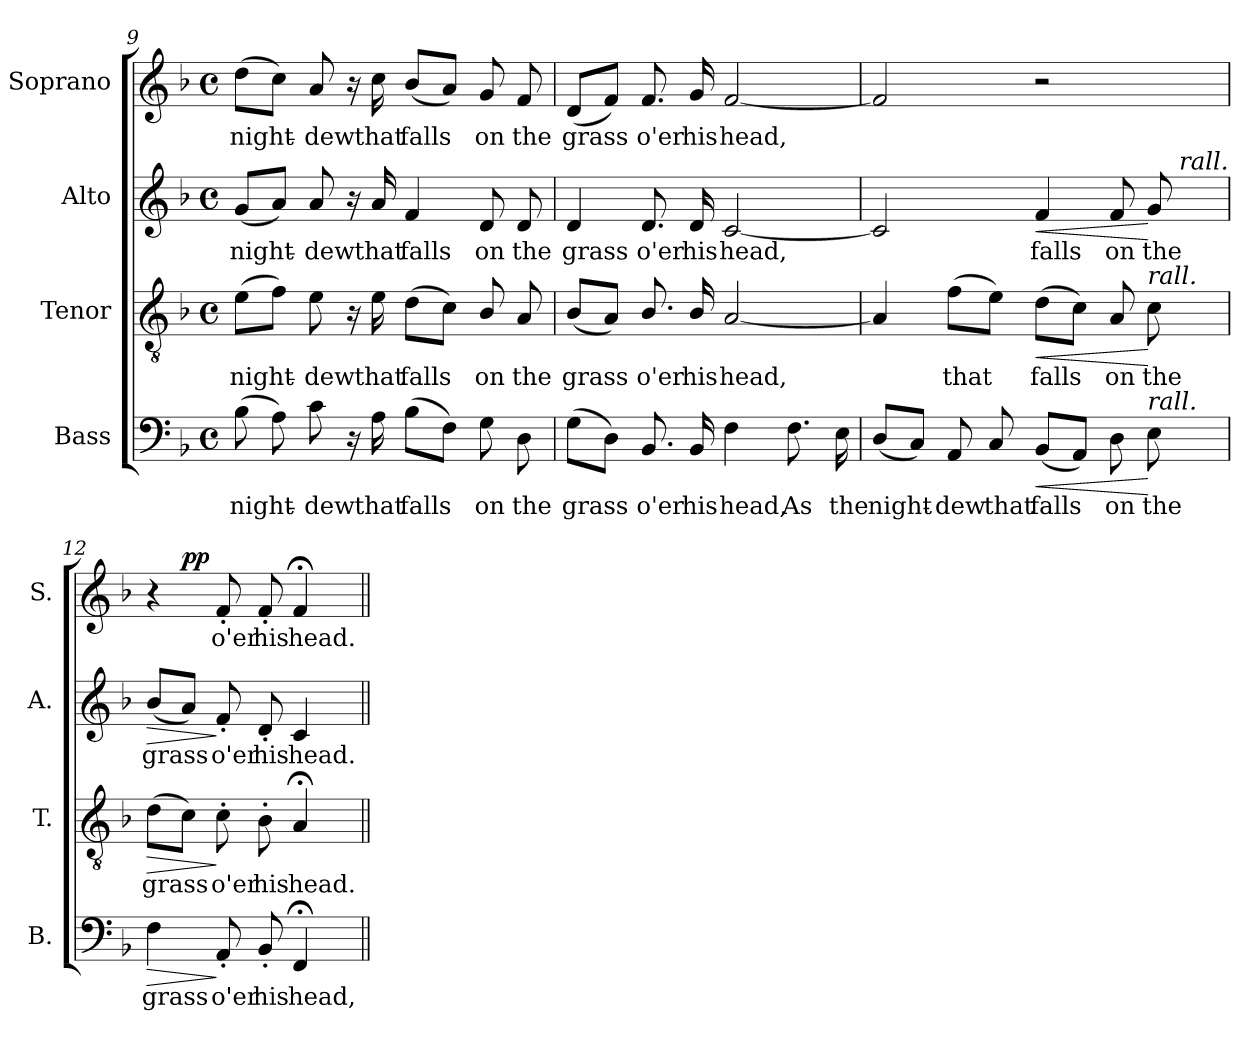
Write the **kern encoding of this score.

**kern	**text	**dynam	**kern	**text	**dynam	**kern	**text	**dynam	**kern	**text	**dynam
*part4	*part4	*part4	*part3	*part3	*part3	*part2	*part2	*part2	*part1	*part1	*part1
*staff4	*staff4	*staff4	*staff3	*staff3	*staff3	*staff2	*staff2	*staff2	*staff1	*staff1	*staff1
*I"Bass	*	*	*I"Tenor	*	*	*I"Alto	*	*	*I"Soprano	*	*
*I'B.	*	*	*I'T.	*	*	*I'A.	*	*	*I'S.	*	*
*clefF4	*	*	*clefGv2	*	*	*clefG2	*	*	*clefG2	*	*
*	*	*	*ITrd7c12	*	*	*	*	*	*	*	*
*k[b-]	*	*	*k[b-]	*	*	*k[b-]	*	*	*k[b-]	*	*
*F:	*	*	*F:	*	*	*F:	*	*	*F:	*	*
*M4/4	*	*	*M4/4	*	*	*M4/4	*	*	*M4/4	*	*
*met(c)	*	*	*met(c)	*	*	*met(c)	*	*	*met(c)	*	*
=9	=9	=9	=9	=9	=9	=9	=9	=9	=9	=9	=9
!	!LO:LY:b:color=#000000	!	!	!	!	!	!	!	!	!	!
!	!	!	!	!LO:LY:b:color=#000000	!	!	!	!	!	!	!
!	!	!	!	!	!	!	!LO:LY:b:color=#000000	!	!	!	!
!	!	!	!	!	!	!	!	!	!	!LO:LY:b:color=#000000	!
(8B-i\	night-	.	(8Ei\L	night-	.	(8gi/L	night-	.	(8ddi\L	night-	.
8Ai\)	.	.	8Fi\J)	.	.	8ai/J)	.	.	8cci\J)	.	.
!	!LO:LY:b:color=#000000	!	!	!	!	!	!	!	!	!	!
!	!	!	!	!LO:LY:b:color=#000000	!	!	!	!	!	!	!
!	!	!	!	!	!	!	!LO:LY:b:color=#000000	!	!	!	!
!	!	!	!	!	!	!	!	!	!	!LO:LY:b:color=#000000	!
8ci\	-dew	.	8Ei\	-dew	.	8ai/	-dew	.	8ai/	-dew	.
16r	.	.	16r	.	.	16r	.	.	16r	.	.
!	!LO:LY:b:color=#000000	!	!	!	!	!	!	!	!	!	!
!	!	!	!	!LO:LY:b:color=#000000	!	!	!	!	!	!	!
!	!	!	!	!	!	!	!LO:LY:b:color=#000000	!	!	!	!
!	!	!	!	!	!	!	!	!	!	!LO:LY:b:color=#000000	!
16Ai\	that	.	16Ei\	that	.	16ai/	that	.	16cci\	that	.
!	!LO:LY:b:color=#000000	!	!	!	!	!	!	!	!	!	!
!	!	!	!	!LO:LY:b:color=#000000	!	!	!	!	!	!	!
!	!	!	!	!	!	!	!LO:LY:b:color=#000000	!	!	!	!
!	!	!	!	!	!	!	!	!	!	!LO:LY:b:color=#000000	!
(8B-i\L	falls	.	(8Di\L	falls	.	4fi/	falls	.	(8b-i/L	falls	.
8Fi\J)	.	.	8Ci\J)	.	.	.	.	.	8ai/J)	.	.
!	!LO:LY:b:color=#000000	!	!	!	!	!	!	!	!	!	!
!	!	!	!	!LO:LY:b:color=#000000	!	!	!	!	!	!	!
!	!	!	!	!	!	!	!LO:LY:b:color=#000000	!	!	!	!
!	!	!	!	!	!	!	!	!	!	!LO:LY:b:color=#000000	!
8Gi\	on	.	8BB-i/	on	.	8di/	on	.	8gi/	on	.
!	!LO:LY:b:color=#000000	!	!	!	!	!	!	!	!	!	!
!	!	!	!	!LO:LY:b:color=#000000	!	!	!	!	!	!	!
!	!	!	!	!	!	!	!LO:LY:b:color=#000000	!	!	!	!
!	!	!	!	!	!	!	!	!	!	!LO:LY:b:color=#000000	!
8Di\	the	.	8AAi/	the	.	8di/	the	.	8fi/	the	.
=10	=10	=10	=10	=10	=10	=10	=10	=10	=10	=10	=10
!	!LO:LY:b:color=#000000	!	!	!	!	!	!	!	!	!	!
!	!	!	!	!LO:LY:b:color=#000000	!	!	!	!	!	!	!
!	!	!	!	!	!	!	!LO:LY:b:color=#000000	!	!	!	!
!	!	!	!	!	!	!	!	!	!	!LO:LY:b:color=#000000	!
(8Gi\L	grass	.	(8BB-i/L	grass	.	4di/	grass	.	(8di/L	grass	.
8Di\J)	.	.	8AAi/J)	.	.	.	.	.	8fi/J)	.	.
!	!LO:LY:b:color=#000000	!	!	!	!	!	!	!	!	!	!
!	!	!	!	!LO:LY:b:color=#000000	!	!	!	!	!	!	!
!	!	!	!	!	!	!	!LO:LY:b:color=#000000	!	!	!	!
!	!	!	!	!	!	!	!	!	!	!LO:LY:b:color=#000000	!
8.BB-i/	o'er	.	8.BB-i/	o'er	.	8.di/	o'er	.	8.fi/	o'er	.
!	!LO:LY:b:color=#000000	!	!	!	!	!	!	!	!	!	!
!	!	!	!	!LO:LY:b:color=#000000	!	!	!	!	!	!	!
!	!	!	!	!	!	!	!LO:LY:b:color=#000000	!	!	!	!
!	!	!	!	!	!	!	!	!	!	!LO:LY:b:color=#000000	!
16BB-i/	his	.	16BB-i/	his	.	16di/	his	.	16gi/	his	.
!	!LO:LY:b:color=#000000	!	!	!	!	!	!	!	!	!	!
!	!	!	!	!LO:LY:b:color=#000000	!	!	!	!	!	!	!
!	!	!	!	!	!	!	!LO:LY:b:color=#000000	!	!	!	!
!	!	!	!	!	!	!	!	!	!	!LO:LY:b:color=#000000	!
4Fi\	head,	.	[2AAi/	head,	.	[2ci/	head,	.	[2fi/	head,	.
!	!LO:LY:b:color=#000000	!	!	!	!	!	!	!	!	!	!
8.Fi\	As	.	.	.	.	.	.	.	.	.	.
!	!LO:LY:b:color=#000000	!	!	!	!	!	!	!	!	!	!
16Ei\	the	.	.	.	.	.	.	.	.	.	.
!!LO:LB:g=z
=11	=11	=11	=11	=11	=11	=11	=11	=11	=11	=11	=11
!	!LO:LY:b:color=#000000	!	!	!	!	!	!	!	!	!	!
*	*	*	*	*	*	*^	*	*	*	*	*
(8Di/L	night-	.	4AAi/]	.	.	2ci/]	2ryy	.	.	2fi/]	.	.
8Ci/J)	.	.	.	.	.	.	.	.	.	.	.	.
!	!LO:LY:b:color=#000000	!	!	!	!	!	!	!	!	!	!	!
!	!	!	!	!LO:LY:b:color=#000000	!	!	!	!	!	!	!	!
8AAi/	-dew	.	(8Fi\L	that	.	.	.	.	.	.	.	.
!	!LO:LY:b:color=#000000	!	!	!	!	!	!	!	!	!	!	!
8Ci/	that	.	8Ei\J)	.	.	.	.	.	.	.	.	.
!	!LO:LY:b:color=#000000	!LO:HP:b	!	!	!	!	!	!	!	!	!	!
!	!	!	!	!LO:LY:b:color=#000000	!LO:HP:b	!	!	!	!	!	!	!
!	!	!	!	!	!	!	!	!LO:LY:b:color=#000000	!LO:HP:b	!	!	!
(8BB-i/L	falls	<	(8Di\L	falls	<	4fi/	4ryy	falls	<	2r	.	.
8AAi/J)	.	.	8Ci\J)	.	.	.	.	.	.	.	.	.
!	!LO:LY:b:color=#000000	!	!	!	!	!	!	!	!	!	!	!
!	!	!	!	!LO:LY:b:color=#000000	!	!	!	!	!	!	!	!
!	!	!	!	!	!	!	!	!LO:LY:b:color=#000000	!	!	!	!
8Di\	on	.	8AAi/	on	.	8fi/	8ryy	on	.	.	.	.
!	!LO:LY:b:color=#000000	!	!	!	!	!	!	!	!	!	!	!
!	!	!	!	!LO:LY:b:color=#000000	!	!	!	!	!	!	!	!
!	!	!	!LO:TX:a:i:t=rall.	!	!	!	!	!	!	!	!	!
!LO:TX:a:i:t=rall.	!	!	!	!	!	!	!	!	!	!	!	!
!	!	!	!	!	!	!	!	!LO:LY:b:color=#000000	!	!	!	!
8Ei\	the	[	8Ci\	the	[	8gi/	32ryy	the	[	.	.	.
.	.	.	.	.	.	.	64...ryy	.	.	.	.	.
!	!	!	!	!	!	!	!LO:TX:a:i:t=rall.	!	!	!	!	!
.	.	.	.	.	.	.	16ryy	.	.	.	.	.
.	.	.	.	.	.	.	512ryy	.	.	.	.	.
*	*	*	*	*	*	*v	*v	*	*	*	*	*
=12	=12	=12	=12	=12	=12	=12	=12	=12	=12	=12	=12
*	*	*	*	*	*	*^	*	*	*	*	*
!	!LO:LY:b:color=#000000	!LO:HP:b	!	!	!	!	!	!	!	!	!	!
*	*	*	*	*	*	*v	*v	*	*	*	*	*
*	*	*	*	*	*	*^	*	*	*	*	*
!	!	!	!	!LO:LY:b:color=#000000	!LO:HP:b	!	!	!	!	!	!	!
*	*	*	*	*	*	*v	*v	*	*	*	*	*
*	*	*	*	*	*	*^	*	*	*	*	*
!	!	!	!	!	!	!	!	!	!	!LO:TX:a:i:t=rall.	!	!
!	!	!	!	!	!	!	!	!LO:LY:b:color=#000000	!LO:HP:b	!	!	!
*	*	*	*	*	*	*v	*v	*	*	*^	*	*
4Fi\	grass	>	(8Di\L	grass	>	(8b-i/L	grass	>	4r	8ryy	.	.
.	.	.	8Ci\J)	.	.	8ai/J)	.	.	.	2ryy	.	pp
!	!LO:LY:b:color=#000000	!	!	!	!	!	!	!	!	!	!	!
!	!	!	!	!LO:LY:b:color=#000000	!	!	!	!	!	!	!	!
!	!	!	!	!	!	!	!LO:LY:b:color=#000000	!	!	!	!	!
!	!	!	!	!	!	!	!	!	!	!	!LO:LY:b:color=#000000	!
8AA'i/	o'er	]	8C'i\	o'er	]	8f'i/	o'er	]	8f'i/	.	o'er	.
!	!LO:LY:b:color=#000000	!	!	!	!	!	!	!	!	!	!	!
!	!	!	!	!LO:LY:b:color=#000000	!	!	!	!	!	!	!	!
!	!	!	!	!	!	!	!LO:LY:b:color=#000000	!	!	!	!	!
!	!	!	!	!	!	!	!	!	!	!	!LO:LY:b:color=#000000	!
8BB-'i/	his	.	8BB-'i\	his	.	8d'i/	his	.	8f'i/	.	his	.
!	!LO:LY:b:color=#000000	!	!	!	!	!	!	!	!	!	!	!
!	!	!	!	!LO:LY:b:color=#000000	!	!	!	!	!	!	!	!
!	!	!	!	!	!	!	!LO:LY:b:color=#000000	!	!	!	!	!
!	!	!	!	!	!	!	!	!	!	!	!LO:LY:b:color=#000000	!
4FF;i/	head,	.	4AA;i/	head.	.	4ci/	head.	.	4f;i/	.	head.	.
.	.	.	.	.	.	.	.	.	.	8ryy	.	.
*	*	*	*	*	*	*	*	*	*v	*v	*	*
=||	=||	=||	=||	=||	=||	=||	=||	=||	=||	=||	=||
*-	*-	*-	*-	*-	*-	*-	*-	*-	*-	*-	*-
